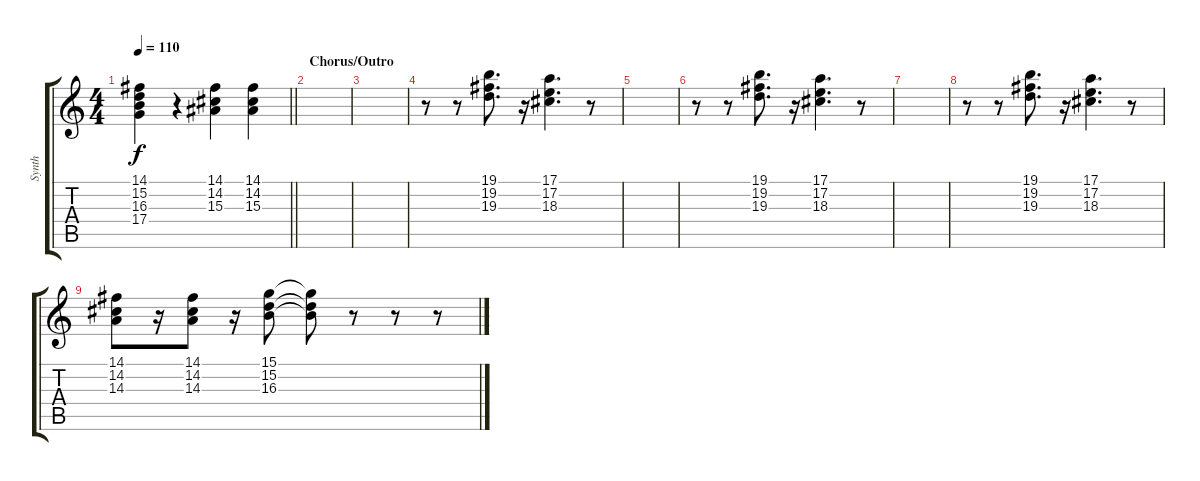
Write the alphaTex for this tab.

\track ("Synth" "Synth") {instrument lead8bassandlead}
\staff {score tabs}
\tuning (E4 B3 G3 D3 A2 E2) {hide}
\ts (4 4)
\tempo 110
\clef g2
\barLineRight lightlight
\ks c
(14.1 15.2 16.3 17.4).4{dy f} r.4 (14.1 14.2 15.3).4 (14.1 14.2 15.3).4 |
\section ("" "Chorus/Outro")
|
|
r.8 r.8 (19.1 19.2 19.3).8{d} r.16 (17.1 17.2 18.3).4{d} r.8 |
|
r.8 r.8 (19.1 19.2 19.3).8{d} r.16 (17.1 17.2 18.3).4{d} r.8 |
|
r.8 r.8 (19.1 19.2 19.3).8{d} r.16 (17.1 17.2 18.3).4{d} r.8 |
(14.1 14.2 14.3).8 r.16 (14.1 14.2 14.3).8 r.16 (15.1 15.2 16.3).8 (15.1{t} 15.2{t} 16.3{t}).8 r.8 r.8 r.8
